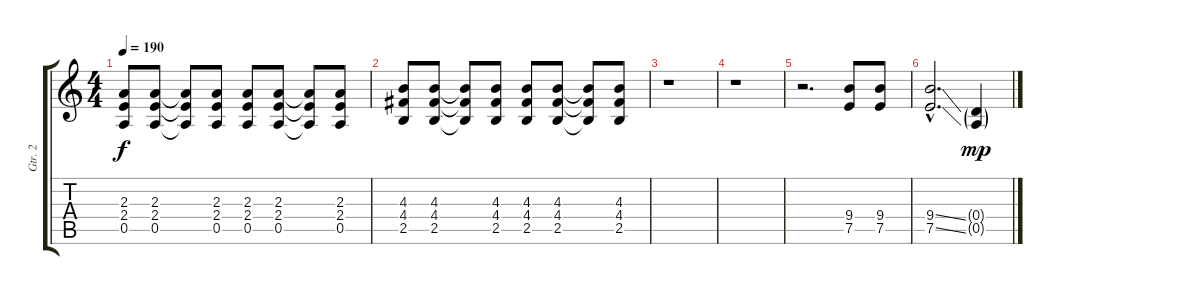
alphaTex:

\track ("Gtr. 2" "Gtr. 2") {instrument distortionguitar}
\staff {score tabs}
\tuning (E4 B3 G3 D3 A2 E2) {hide}
\ts (4 4)
\tempo 190
\clef g2
\ks c
(2.3 2.4 0.5).8{dy f} (2.3 2.4 0.5).8 (2.3{t} 2.4{t} 0.5{t}).8 (2.3 2.4 0.5).8 (2.3 2.4 0.5).8 (2.3 2.4 0.5).8 (2.3{t} 2.4{t} 0.5{t}).8 (2.3 2.4 0.5).8 |
(4.3 4.4 2.5).8 (4.3 4.4 2.5).8 (4.3{t} 4.4{t} 2.5{t}).8 (4.3 4.4 2.5).8 (4.3 4.4 2.5).8 (4.3 4.4 2.5).8 (4.3{t} 4.4{t} 2.5{t}).8 (4.3 4.4 2.5).8 |
r.1 |
r.1 |
r.2{d} (9.4 7.5).8 (9.4 7.5).8 |
(9.4{ss hac} 7.5{ss hac}).2{d} (0.4{g} 0.5{g}).4{dy mp volume 0}
